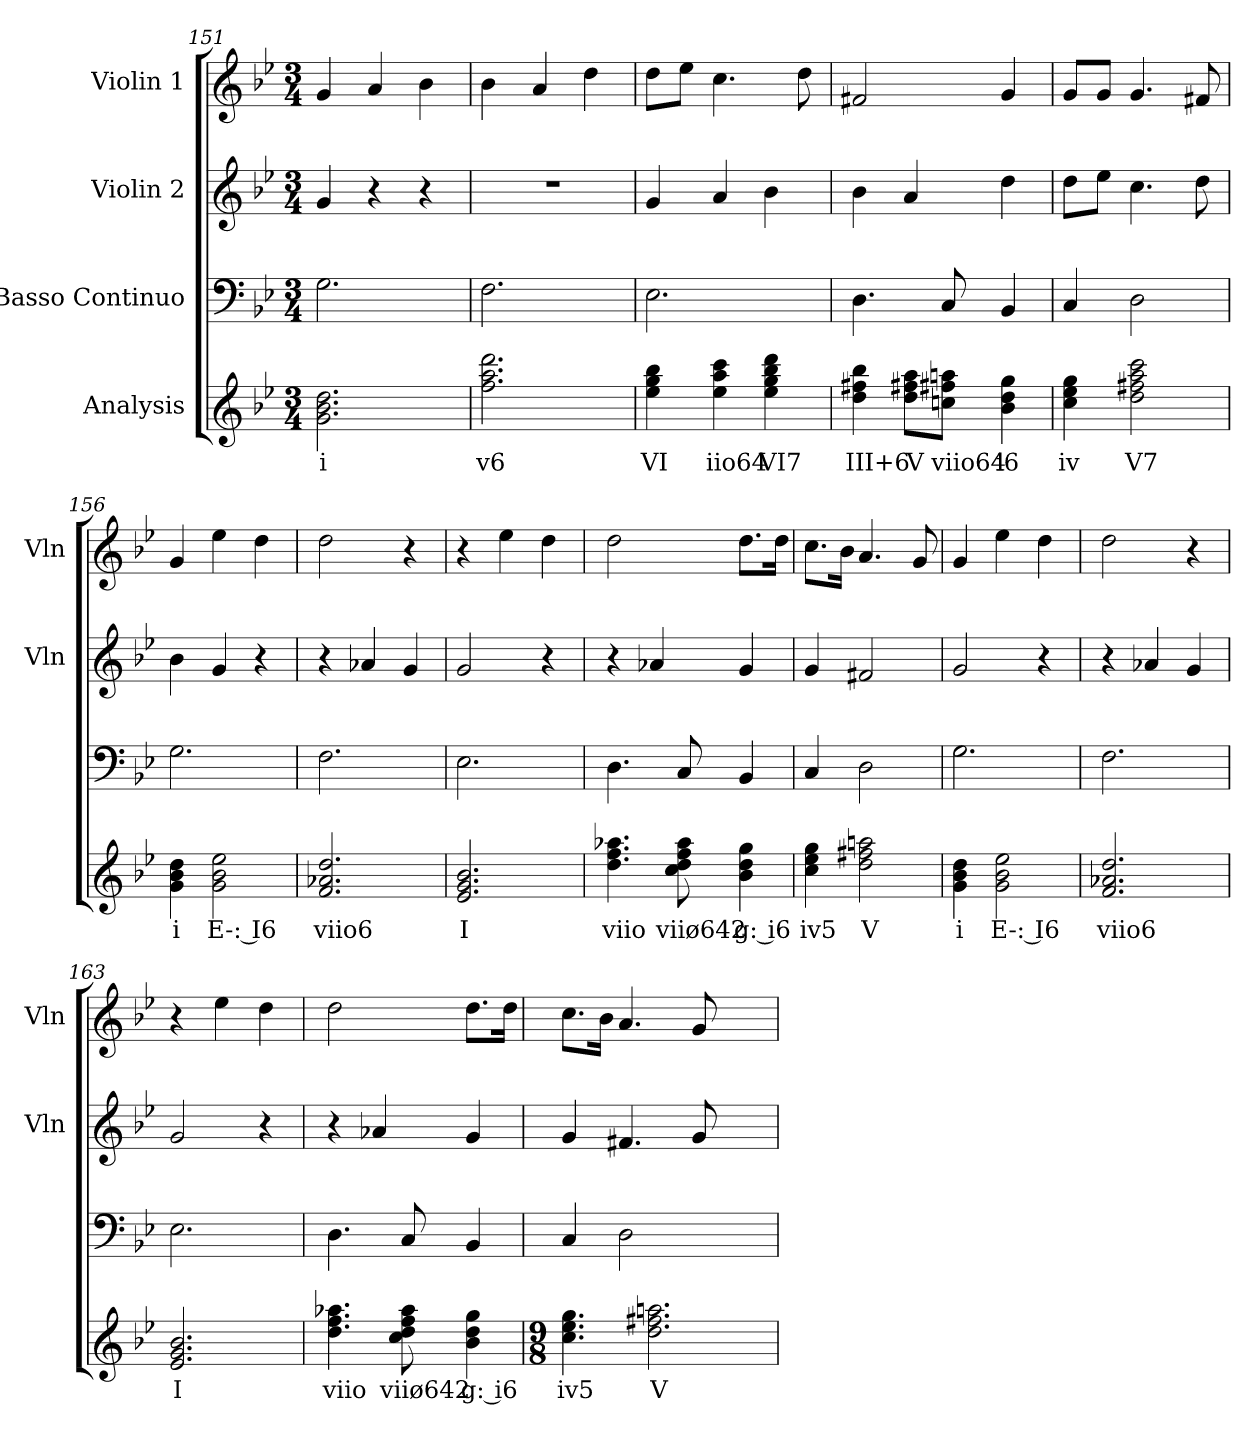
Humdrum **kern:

**kern	**text	**kern	**kern	**kern
*part4	*part4	*part3	*part2	*part1
*staff4	*staff4	*staff3	*staff2	*staff1
*I"Analysis	*	*I"Basso Continuo	*I"Violin 2	*I"Violin 1
*	*	*	*I'Vln	*I'Vln
!!LO:LB:g=z
*	*	*clefF4	*clefG2	*clefG2
*k[b-e-]	*	*k[b-e-]	*k[b-e-]	*k[b-e-]
*M3/4	*	*M3/4	*M3/4	*M3/4
=151	=151	=151	=151	=151
2.g 2.b- 2.dd	i	2.G\	4g/	4g/
.	.	.	4r	4a/
.	.	.	4r	4b-\
=152	=152	=152	=152	=152
2.ff 2.aa 2.ddd	v6	2.F\	2.r	4b-\
.	.	.	.	4a/
.	.	.	.	4dd\
=153	=153	=153	=153	=153
4ee- 4gg 4bb-	VI	2.E-\	4g/	8dd\L
.	.	.	.	8ee-\J
4ee- 4aa 4ccc	iio64	.	4a/	4.cc\
4ee- 4gg 4bb- 4ddd	VI7	.	4b-\	.
.	.	.	.	8dd\
=154	=154	=154	=154	=154
4dd 4ff#X 4bb-	III+6	4.D\	4b-\	2f#X/
8dd 8ff#X 8aaL	V	.	4a/	.
8ccn 8ff#X 8aanJ	viio64	8C/	.	.
4b- 4dd 4gg	i6	4BB-/	4dd\	4g/
=155	=155	=155	=155	=155
4cc 4ee- 4gg	iv	4C/	8dd\L	8g/L
.	.	.	8ee-\J	8g/J
2dd 2ff#X 2aa 2ccc	V7	2D\	4.cc\	4.g/
.	.	.	8dd\	8f#X/
!!LO:LB:g=z
=156	=156	=156	=156	=156
4g 4b- 4dd	i	2.G\	4b-\	4g/
2g 2b- 2ee-	E-: I6	.	4g/	4ee-\
.	.	.	4r	4dd\
=157	=157	=157	=157	=157
2.f 2.a-X 2.dd	viio6	2.F\	4r	2dd\
.	.	.	4a-X/	.
.	.	.	4g/	4r
=158	=158	=158	=158	=158
2.e- 2.g 2.b-	I	2.E-\	2g/	4r
.	.	.	.	4ee-\
.	.	.	4r	4dd\
=159	=159	=159	=159	=159
4.dd 4.ff 4.aa-X	viio	4.D\	4r	2dd\
.	.	.	4a-X/	.
8cc 8dd 8ff 8aa-	viiø642	8C/	.	.
4b- 4dd 4gg	g: i6	4BB-/	4g/	8.dd\L
.	.	.	.	16dd\Jk
=160	=160	=160	=160	=160
4cc 4ee- 4gg	iv5	4C/	4g/	8.cc\L
.	.	.	.	16b-\Jk
2dd 2ff#X 2aan	V	2D\	2f#X/	4.a/
.	.	.	.	8g/
!!LO:LB:g=z
=161	=161	=161	=161	=161
4g 4b- 4dd	i	2.G\	2g/	4g/
2g 2b- 2ee-	E-: I6	.	.	4ee-\
.	.	.	4r	4dd\
=162	=162	=162	=162	=162
2.f 2.a-X 2.dd	viio6	2.F\	4r	2dd\
.	.	.	4a-X/	.
.	.	.	4g/	4r
=163	=163	=163	=163	=163
2.e- 2.g 2.b-	I	2.E-\	2g/	4r
.	.	.	.	4ee-\
.	.	.	4r	4dd\
=164	=164	=164	=164	=164
4.dd 4.ff 4.aa-X	viio	4.D\	4r	2dd\
.	.	.	4a-X/	.
8cc 8dd 8ff 8aa-	viiø642	8C/	.	.
4b- 4dd 4gg	g: i6	4BB-/	4g/	8.dd\L
.	.	.	.	16dd\Jk
=165	=165	=165	=165	=165
*M9/8	*	*	*	*
4.cc 4.ee- 4.gg	iv5	4C/	4g/	8.cc\L
.	.	.	.	16b-\Jk
.	.	2D\	4.f#X/	4.a/
2.dd 2.ff#X 2.aan	V	.	.	.
.	.	.	8g/	8g/
.	.	4.ryy	4.ryy	4.ryy
=	=	=	=	=
*-	*-	*-	*-	*-
